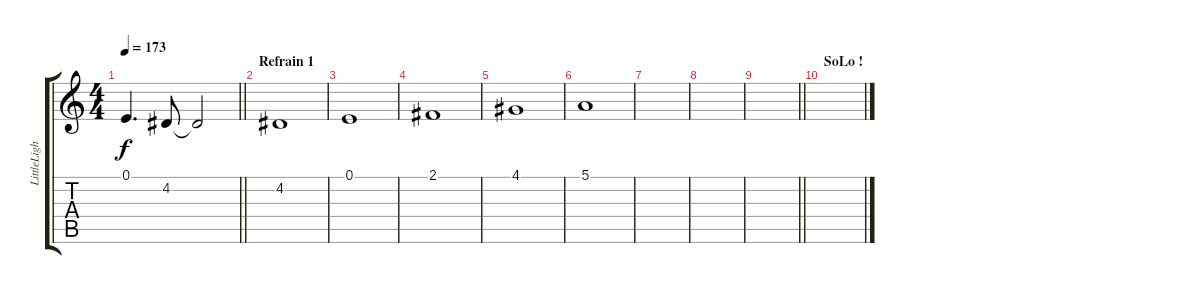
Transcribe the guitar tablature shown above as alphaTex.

\track ("LittleLight" "LittleLigh") {instrument brightacousticpiano}
\staff {score tabs}
\tuning (E4 B3 G3 D3 A2 E2) {hide}
\ts (4 4)
\section ("" "")
\tempo 173
\clef g2
\barLineRight lightlight
\ks c
0.1.4{d dy f} 4.2.8 4.2{t}.2 |
\section ("" "Refrain 1")
4.2.1 |
0.1.1 |
2.1.1 |
4.1.1 |
5.1.1 |
|
|
\barLineRight lightlight
|
\section ("" "SoLo !")
